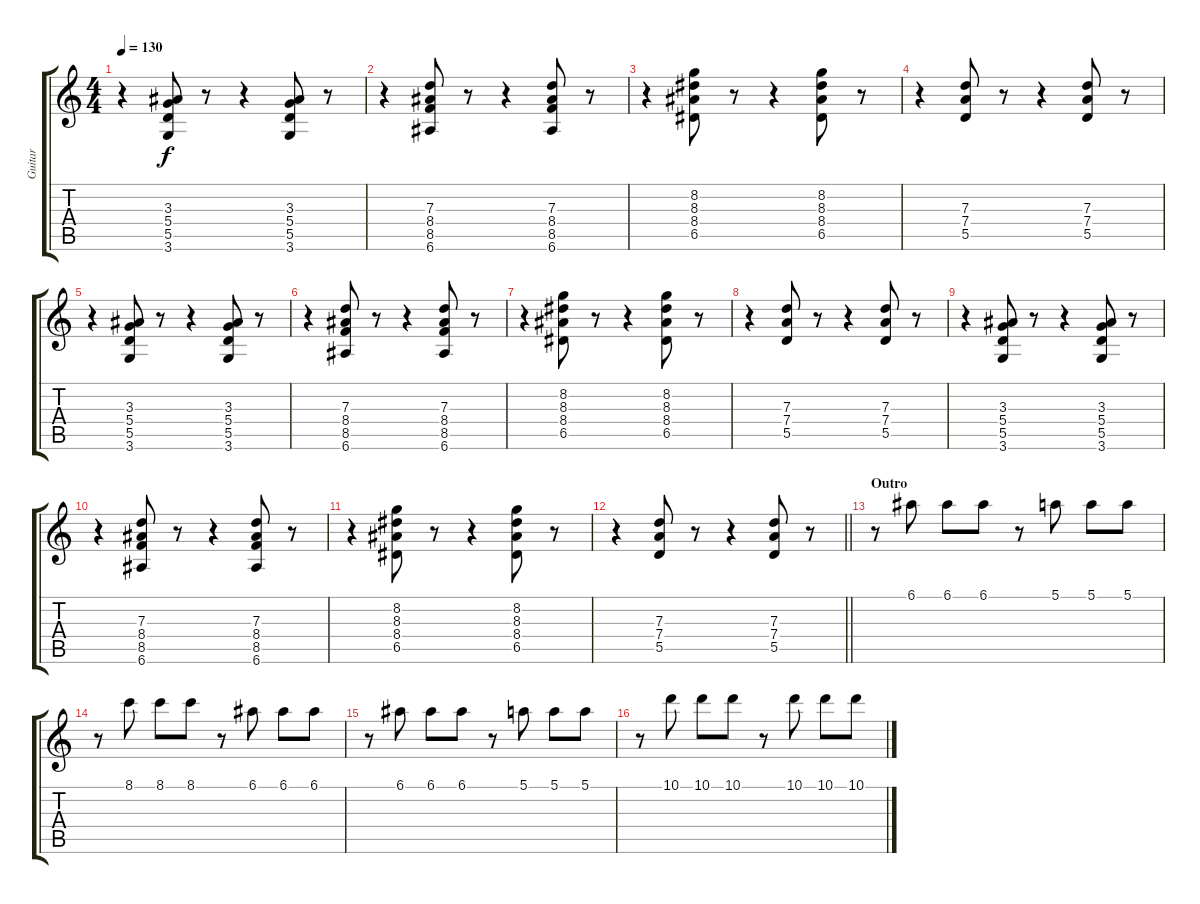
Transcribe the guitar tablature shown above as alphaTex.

\track ("Guitar" "Guitar") {instrument overdrivenguitar}
\staff {score tabs}
\tuning (E4 B3 G3 D3 A2 E2) {hide}
\ts (4 4)
\tempo 130
\clef g2
\ks c
r.4{dy f} (3.3 5.4 5.5 3.6).8 r.8 r.4 (3.3 5.4 5.5 3.6).8 r.8 |
r.4 (7.3 8.4 8.5 6.6).8 r.8 r.4 (7.3 8.4 8.5 6.6).8 r.8 |
r.4 (8.2 8.3 8.4 6.5).8 r.8 r.4 (8.2 8.3 8.4 6.5).8 r.8 |
r.4 (7.3 7.4 5.5).8 r.8 r.4 (7.3 7.4 5.5).8 r.8 |
r.4 (3.3 5.4 5.5 3.6).8 r.8 r.4 (3.3 5.4 5.5 3.6).8 r.8 |
r.4 (7.3 8.4 8.5 6.6).8 r.8 r.4 (7.3 8.4 8.5 6.6).8 r.8 |
r.4 (8.2 8.3 8.4 6.5).8 r.8 r.4 (8.2 8.3 8.4 6.5).8 r.8 |
r.4 (7.3 7.4 5.5).8 r.8 r.4 (7.3 7.4 5.5).8 r.8 |
r.4 (3.3 5.4 5.5 3.6).8 r.8 r.4 (3.3 5.4 5.5 3.6).8 r.8 |
r.4 (7.3 8.4 8.5 6.6).8 r.8 r.4 (7.3 8.4 8.5 6.6).8 r.8 |
r.4 (8.2 8.3 8.4 6.5).8 r.8 r.4 (8.2 8.3 8.4 6.5).8 r.8 |
\barLineRight lightlight
r.4 (7.3 7.4 5.5).8 r.8 r.4 (7.3 7.4 5.5).8 r.8 |
\section ("" "Outro")
r.8 6.1.8 6.1.8 6.1.8 r.8 5.1.8 5.1.8 5.1.8 |
r.8 8.1.8 8.1.8 8.1.8 r.8 6.1.8 6.1.8 6.1.8 |
r.8 6.1.8 6.1.8 6.1.8 r.8 5.1.8 5.1.8 5.1.8 |
r.8 10.1.8 10.1.8 10.1.8 r.8 10.1.8 10.1.8 10.1.8
